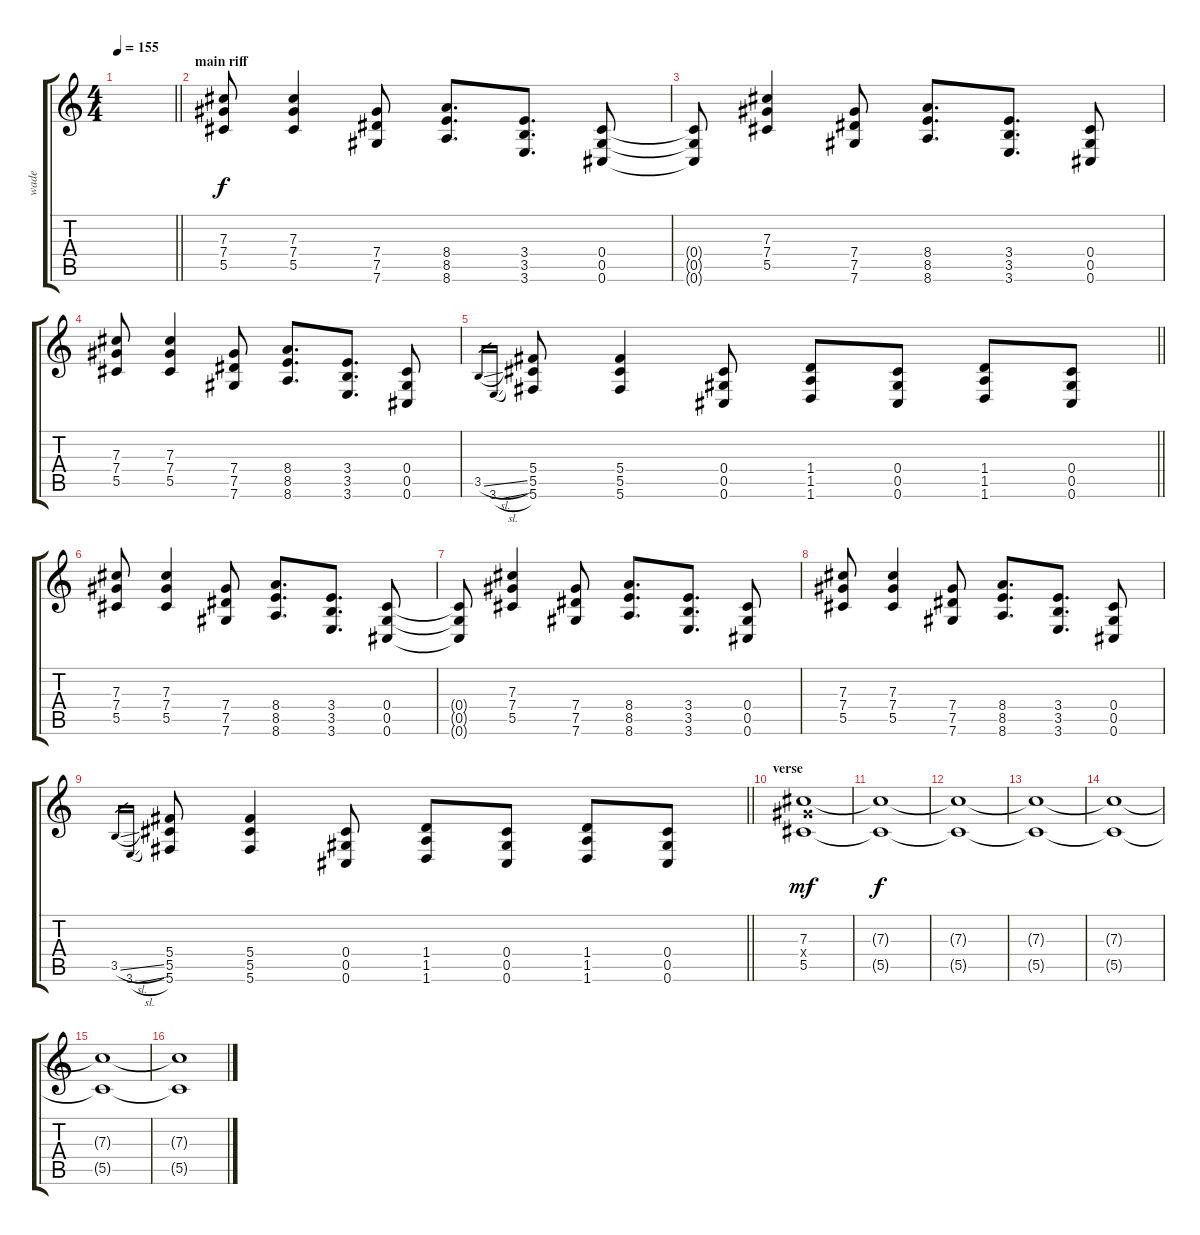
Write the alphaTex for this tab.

\track ("wade" "wade") {instrument distortionguitar}
\staff {score tabs}
\tuning (Eb4 Bb3 Gb3 Db3 Ab2 Db2) {hide}
\ts (4 4)
\tempo 155
\clef g2
\barLineRight lightlight
\ks c
|
\section ("" "main riff")
(7.3 7.4 5.5).8 (7.3 7.4 5.5).4 (7.4 7.5 7.6).8 (8.4 8.5 8.6).8{d} (3.4 3.5 3.6).8{d} (0.4 0.5 0.6).8 |
(0.4{t} 0.5{t} 0.6{t}).8 (7.3 7.4 5.5).4 (7.4 7.5 7.6).8 (8.4 8.5 8.6).8{d} (3.4 3.5 3.6).8{d} (0.4 0.5 0.6).8 |
(7.3 7.4 5.5).8 (7.3 7.4 5.5).4 (7.4 7.5 7.6).8 (8.4 8.5 8.6).8{d} (3.4 3.5 3.6).8{d} (0.4 0.5 0.6).8 |
\barLineRight lightlight
3.5{sl}.16{gr} 3.6{sl}.16{gr} (5.4 5.5 5.6).8 (5.4 5.5 5.6).4 (0.4 0.5 0.6).8 (1.4 1.5 1.6).8 (0.4 0.5 0.6).8 (1.4 1.5 1.6).8 (0.4 0.5 0.6).8 |
(7.3 7.4 5.5).8 (7.3 7.4 5.5).4 (7.4 7.5 7.6).8 (8.4 8.5 8.6).8{d} (3.4 3.5 3.6).8{d} (0.4 0.5 0.6).8 |
(0.4{t} 0.5{t} 0.6{t}).8 (7.3 7.4 5.5).4 (7.4 7.5 7.6).8 (8.4 8.5 8.6).8{d} (3.4 3.5 3.6).8{d} (0.4 0.5 0.6).8 |
(7.3 7.4 5.5).8 (7.3 7.4 5.5).4 (7.4 7.5 7.6).8 (8.4 8.5 8.6).8{d} (3.4 3.5 3.6).8{d} (0.4 0.5 0.6).8 |
\barLineRight lightlight
3.5{sl}.16{gr} 3.6{sl}.16{gr} (5.4 5.5 5.6).8 (5.4 5.5 5.6).4 (0.4 0.5 0.6).8 (1.4 1.5 1.6).8 (0.4 0.5 0.6).8 (1.4 1.5 1.6).8 (0.4 0.5 0.6).8 |
\section ("" "verse")
(7.3 7.4{x} 5.5).1{dy mf} |
(7.3{t} 5.5{t}).1{dy f} |
(7.3{t} 5.5{t}).1 |
(7.3{t} 5.5{t}).1 |
(7.3{t} 5.5{t}).1 |
(7.3{t} 5.5{t}).1 |
(7.3{t} 5.5{t}).1
